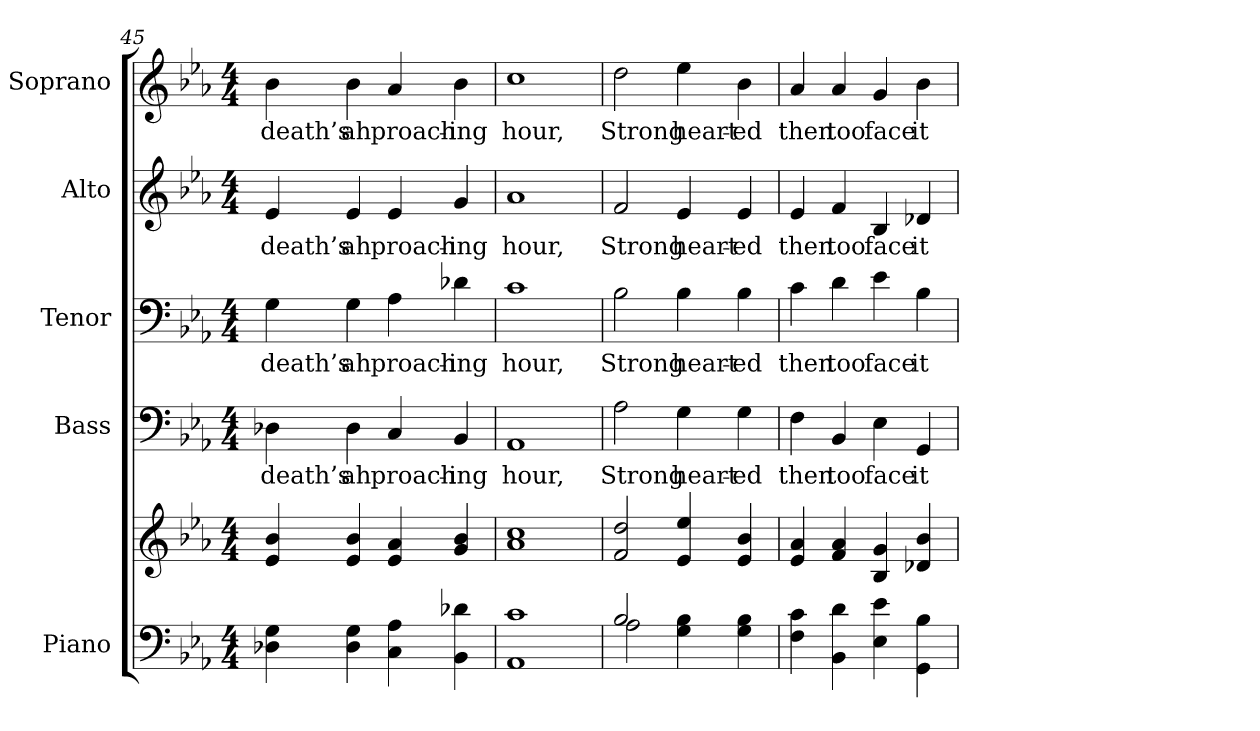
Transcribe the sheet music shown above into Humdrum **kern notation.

**kern	**kern	**kern	**text	**kern	**text	**kern	**text	**kern	**text
*part5	*part5	*part4	*part4	*part3	*part3	*part2	*part2	*part1	*part1
*staff6	*staff5	*staff4	*staff4	*staff3	*staff3	*staff2	*staff2	*staff1	*staff1
*I"Piano	*	*I"Bass	*	*I"Tenor	*	*I"Alto	*	*I"Soprano	*
*I'Pno.	*	*I'B.	*	*I'T.	*	*I'A.	*	*I'S.	*
*clefF4	*clefG2	*clefF4	*	*clefF4	*	*clefG2	*	*clefG2	*
*k[b-e-a-]	*k[b-e-a-]	*k[b-e-a-]	*	*k[b-e-a-]	*	*k[b-e-a-]	*	*k[b-e-a-]	*
*E-:	*E-:	*E-:	*	*E-:	*	*E-:	*	*E-:	*
*M4/4	*M4/4	*M4/4	*	*M4/4	*	*M4/4	*	*M4/4	*
=45	=45	=45	=45	=45	=45	=45	=45	=45	=45
!	!	!	!LO:LY:b:color=#000000	!	!	!	!	!	!
!	!	!	!	!	!LO:LY:b:color=#000000	!	!	!	!
!	!	!	!	!	!	!	!LO:LY:b:color=#000000	!	!
!	!	!	!	!	!	!	!	!	!LO:LY:b:color=#000000
4D-Xi\ 4Gi	4e-i/ 4b-i	4D-Xi\	death’s	4Gi\	death’s	4e-i/	death’s	4b-i\	death’s
!	!	!	!LO:LY:b:color=#000000	!	!	!	!	!	!
!	!	!	!	!	!LO:LY:b:color=#000000	!	!	!	!
!	!	!	!	!	!	!	!LO:LY:b:color=#000000	!	!
!	!	!	!	!	!	!	!	!	!LO:LY:b:color=#000000
4D-i\ 4Gi	4e-i/ 4b-i	4D-i\	ah	4Gi\	ah	4e-i/	ah	4b-i\	ah
!	!	!	!LO:LY:b:color=#000000	!	!	!	!	!	!
!	!	!	!	!	!LO:LY:b:color=#000000	!	!	!	!
!	!	!	!	!	!	!	!LO:LY:b:color=#000000	!	!
!	!	!	!	!	!	!	!	!	!LO:LY:b:color=#000000
4Ci\ 4A-i	4e-i/ 4a-i	4Ci/	proach-	4A-i\	proach-	4e-i/	proach-	4a-i/	proach-
!	!	!	!LO:LY:b:color=#000000	!	!	!	!	!	!
!	!	!	!	!	!LO:LY:b:color=#000000	!	!	!	!
!	!	!	!	!	!	!	!LO:LY:b:color=#000000	!	!
!	!	!	!	!	!	!	!	!	!LO:LY:b:color=#000000
4BB-i\ 4d-Xi	4gi/ 4b-i	4BB-i/	-ing	4d-Xi\	-ing	4gi/	-ing	4b-i\	-ing
=46	=46	=46	=46	=46	=46	=46	=46	=46	=46
!	!	!	!LO:LY:b:color=#000000	!	!	!	!	!	!
!	!	!	!	!	!LO:LY:b:color=#000000	!	!	!	!
!	!	!	!	!	!	!	!LO:LY:b:color=#000000	!	!
!	!	!	!	!	!	!	!	!	!LO:LY:b:color=#000000
1AA-i 1ci	1a-i 1cci	1AA-i	hour,	1ci	hour,	1a-i	hour,	1cci	hour,
!!LO:PB:g=z
=47	=47	=47	=47	=47	=47	=47	=47	=47	=47
*^	*	*	*	*	*	*	*	*	*
!	!	!	!	!LO:LY:b:color=#000000	!	!	!	!	!	!
!	!	!	!	!	!	!LO:LY:b:color=#000000	!	!	!	!
!	!	!	!	!	!	!	!	!LO:LY:b:color=#000000	!	!
!	!	!	!	!	!	!	!	!	!	!LO:LY:b:color=#000000
2B-i/	2A-i\	2fi/ 2ddi	2A-i\	Strong	2B-i\	Strong	2fi/	Strong	2ddi\	Strong
!	!	!	!	!LO:LY:b:color=#000000	!	!	!	!	!	!
!	!	!	!	!	!	!LO:LY:b:color=#000000	!	!	!	!
!	!	!	!	!	!	!	!	!LO:LY:b:color=#000000	!	!
!	!	!	!	!	!	!	!	!	!	!LO:LY:b:color=#000000
4Gi\ 4B-i	2ryy	4e-i/ 4ee-i	4Gi\	heart-	4B-i\	heart-	4e-i/	heart-	4ee-i\	heart-
!	!	!	!	!LO:LY:b:color=#000000	!	!	!	!	!	!
!	!	!	!	!	!	!LO:LY:b:color=#000000	!	!	!	!
!	!	!	!	!	!	!	!	!LO:LY:b:color=#000000	!	!
!	!	!	!	!	!	!	!	!	!	!LO:LY:b:color=#000000
4Gi\ 4B-i	.	4e-i/ 4b-i	4Gi\	-ed	4B-i\	-ed	4e-i/	-ed	4b-i\	-ed
*v	*v	*	*	*	*	*	*	*	*	*
=48	=48	=48	=48	=48	=48	=48	=48	=48	=48
!	!	!	!LO:LY:b:color=#000000	!	!	!	!	!	!
!	!	!	!	!	!LO:LY:b:color=#000000	!	!	!	!
!	!	!	!	!	!	!	!LO:LY:b:color=#000000	!	!
!	!	!	!	!	!	!	!	!	!LO:LY:b:color=#000000
4Fi\ 4ci	4e-i/ 4a-i	4Fi\	then	4ci\	then	4e-i/	then	4a-i/	then
!	!	!	!LO:LY:b:color=#000000	!	!	!	!	!	!
!	!	!	!	!	!LO:LY:b:color=#000000	!	!	!	!
!	!	!	!	!	!	!	!LO:LY:b:color=#000000	!	!
!	!	!	!	!	!	!	!	!	!LO:LY:b:color=#000000
4BB-i\ 4di	4fi/ 4a-i	4BB-i/	too	4di\	too	4fi/	too	4a-i/	too
!	!	!	!LO:LY:b:color=#000000	!	!	!	!	!	!
!	!	!	!	!	!LO:LY:b:color=#000000	!	!	!	!
!	!	!	!	!	!	!	!LO:LY:b:color=#000000	!	!
!	!	!	!	!	!	!	!	!	!LO:LY:b:color=#000000
4E-i\ 4e-i	4B-i/ 4gi	4E-i\	face	4e-i\	face	4B-i/	face	4gi/	face
!	!	!	!LO:LY:b:color=#000000	!	!	!	!	!	!
!	!	!	!	!	!LO:LY:b:color=#000000	!	!	!	!
!	!	!	!	!	!	!	!LO:LY:b:color=#000000	!	!
!	!	!	!	!	!	!	!	!	!LO:LY:b:color=#000000
4GGi\ 4B-i	4d-Xi/ 4b-i	4GGi/	it	4B-i\	it	4d-Xi/	it	4b-i\	it
=	=	=	=	=	=	=	=	=	=
*-	*-	*-	*-	*-	*-	*-	*-	*-	*-
